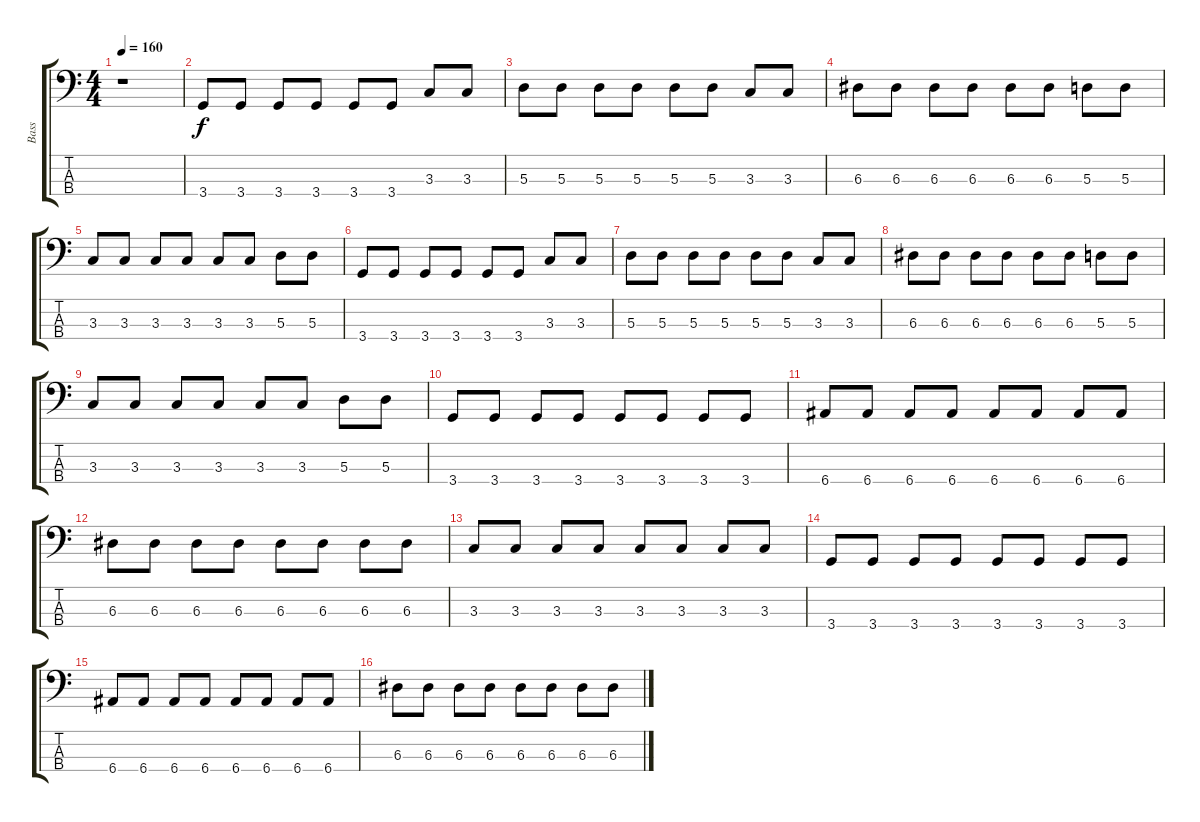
\track ("Bass" "Bass") {instrument electricbasspick}
\staff {score tabs}
\tuning (G2 D2 A1 E1) {hide}
\ts (4 4)
\tempo 160
\clef f4
\ks c
r.1{dy f instrument electricbasspick} |
3.4.8 3.4.8 3.4.8 3.4.8 3.4.8 3.4.8 3.3.8 3.3.8 |
5.3.8 5.3.8 5.3.8 5.3.8 5.3.8 5.3.8 3.3.8 3.3.8 |
6.3.8 6.3.8 6.3.8 6.3.8 6.3.8 6.3.8 5.3.8 5.3.8 |
3.3.8 3.3.8 3.3.8 3.3.8 3.3.8 3.3.8 5.3.8 5.3.8 |
3.4.8 3.4.8 3.4.8 3.4.8 3.4.8 3.4.8 3.3.8 3.3.8 |
5.3.8 5.3.8 5.3.8 5.3.8 5.3.8 5.3.8 3.3.8 3.3.8 |
6.3.8 6.3.8 6.3.8 6.3.8 6.3.8 6.3.8 5.3.8 5.3.8 |
3.3.8 3.3.8 3.3.8 3.3.8 3.3.8 3.3.8 5.3.8 5.3.8 |
3.4.8 3.4.8 3.4.8 3.4.8 3.4.8 3.4.8 3.4.8 3.4.8 |
6.4.8 6.4.8 6.4.8 6.4.8 6.4.8 6.4.8 6.4.8 6.4.8 |
6.3.8 6.3.8 6.3.8 6.3.8 6.3.8 6.3.8 6.3.8 6.3.8 |
3.3.8 3.3.8 3.3.8 3.3.8 3.3.8 3.3.8 3.3.8 3.3.8 |
3.4.8 3.4.8 3.4.8 3.4.8 3.4.8 3.4.8 3.4.8 3.4.8 |
6.4.8 6.4.8 6.4.8 6.4.8 6.4.8 6.4.8 6.4.8 6.4.8 |
6.3.8 6.3.8 6.3.8 6.3.8 6.3.8 6.3.8 6.3.8 6.3.8
